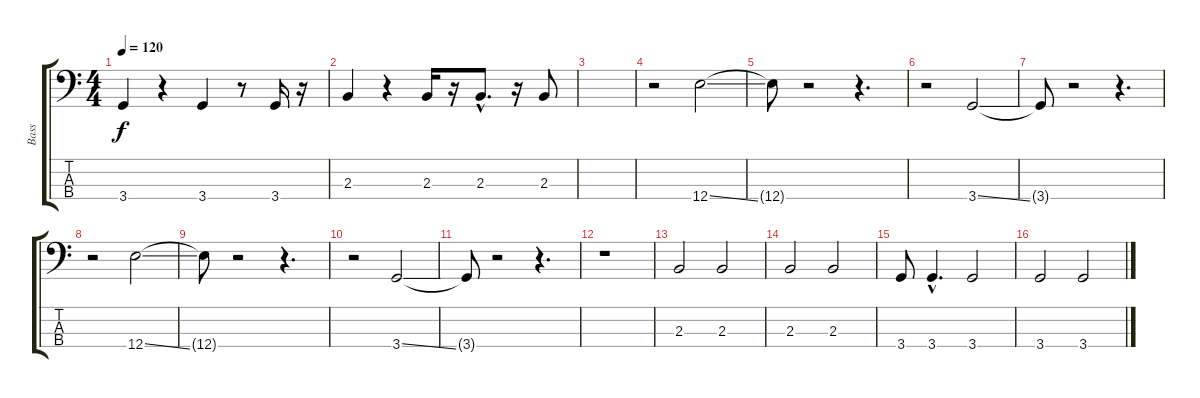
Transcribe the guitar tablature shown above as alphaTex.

\track ("Bass" "Bass") {instrument electricbasspick}
\staff {score tabs}
\tuning (G2 D2 A1 E1) {hide}
\ts (4 4)
\tempo 120
\clef f4
\ks c
3.4.4{dy f} r.4 3.4.4 r.8 3.4.16 r.16 |
2.3.4 r.4 2.3.16 r.16 2.3{hac}.8{d} r.16 2.3.8 |
|
r.2 12.4{ss}.2 |
12.4{t}.8 r.2 r.4{d} |
r.2 3.4{ss}.2 |
3.4{t}.8 r.2 r.4{d} |
r.2 12.4{ss}.2 |
12.4{t}.8 r.2 r.4{d} |
r.2 3.4{ss}.2 |
3.4{t}.8 r.2 r.4{d} |
r.1 |
2.3.2 2.3.2 |
2.3.2 2.3.2 |
3.4.8 3.4{hac}.4{d} 3.4.2 |
3.4.2 3.4.2
